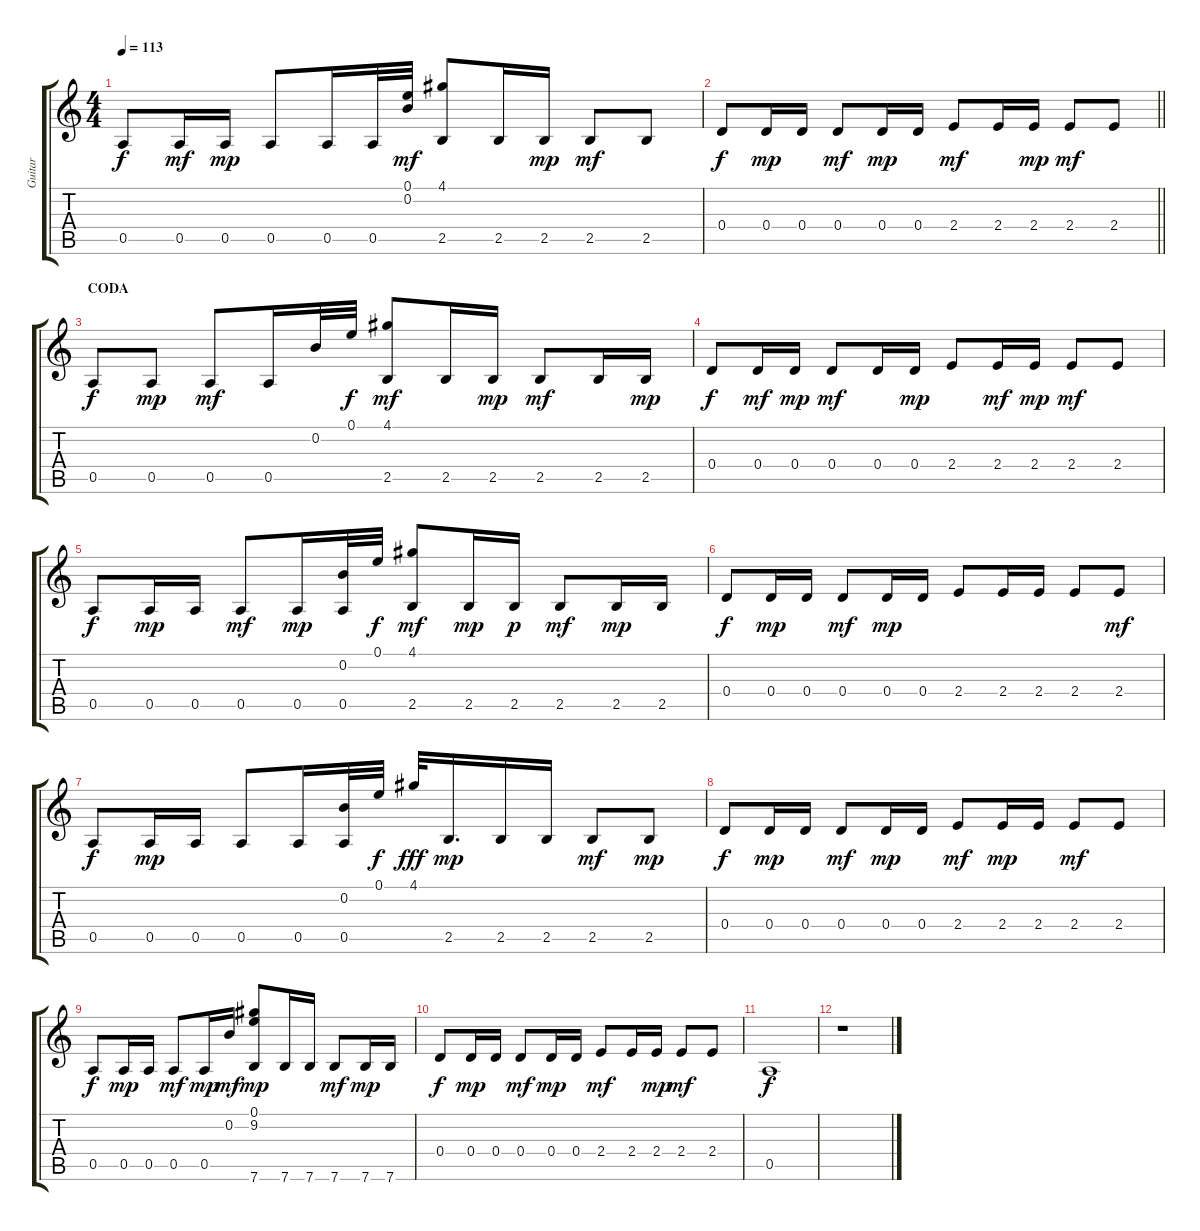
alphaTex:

\track ("Guitar" "Guitar") {instrument electricguitarclean}
\staff {score tabs}
\tuning (E4 B3 G3 D3 A2 E2) {hide}
\ts (4 4)
\tempo 113
\clef g2
\ks c
0.5.8{dy f} 0.5.16{dy mf} 0.5.16{dy mp} 0.5.8 0.5.16 0.5.32 (0.1 0.2).32{dy mf} (4.1 2.5).8 2.5.16 2.5.16{dy mp} 2.5.8{dy mf} 2.5.8 |
\barLineRight lightlight
0.4.8{dy f} 0.4.16{dy mp} 0.4.16 0.4.8{dy mf} 0.4.16{dy mp} 0.4.16 2.4.8{dy mf} 2.4.16 2.4.16{dy mp} 2.4.8{dy mf} 2.4.8 |
\section ("" "CODA")
0.5.8{dy f} 0.5.8{dy mp} 0.5.8{dy mf} 0.5.16 0.2.32 0.1.32{dy f} (4.1 2.5).8{dy mf} 2.5.16 2.5.16{dy mp} 2.5.8{dy mf} 2.5.16 2.5.16{dy mp} |
0.4.8{dy f} 0.4.16{dy mf} 0.4.16{dy mp} 0.4.8{dy mf} 0.4.16 0.4.16{dy mp} 2.4.8 2.4.16{dy mf} 2.4.16{dy mp} 2.4.8{dy mf} 2.4.8 |
0.5.8{dy f} 0.5.16{dy mp} 0.5.16 0.5.8{dy mf} 0.5.16{dy mp} (0.2 0.5).32 0.1.32{dy f} (4.1 2.5).8{dy mf} 2.5.16{dy mp} 2.5.16{dy p} 2.5.8{dy mf} 2.5.16{dy mp} 2.5.16 |
0.4.8{dy f} 0.4.16{dy mp} 0.4.16 0.4.8{dy mf} 0.4.16{dy mp} 0.4.16 2.4.8 2.4.16 2.4.16 2.4.8 2.4.8{dy mf} |
0.5.8{dy f} 0.5.16{dy mp} 0.5.16 0.5.8 0.5.16 (0.2 0.5).32 0.1.32{dy f} 4.1.32{dy fff} 2.5.16{d dy mp} 2.5.16 2.5.16 2.5.8{dy mf} 2.5.8{dy mp} |
0.4.8{dy f} 0.4.16{dy mp} 0.4.16 0.4.8{dy mf} 0.4.16{dy mp} 0.4.16 2.4.8{dy mf} 2.4.16{dy mp} 2.4.16 2.4.8{dy mf} 2.4.8 |
0.5.8{dy f} 0.5.16{dy mp} 0.5.16 0.5.8{dy mf} 0.5.16{dy mp} 0.2.16{dy mf} (0.1 9.2 7.6).8{dy mp} 7.6.16 7.6.16 7.6.8{dy mf} 7.6.16{dy mp} 7.6.16 |
0.4.8{dy f} 0.4.16{dy mp} 0.4.16 0.4.8{dy mf} 0.4.16{dy mp} 0.4.16 2.4.8{dy mf} 2.4.16 2.4.16{dy mp} 2.4.8{dy mf} 2.4.8 |
0.5.1{dy f} |
r.1
